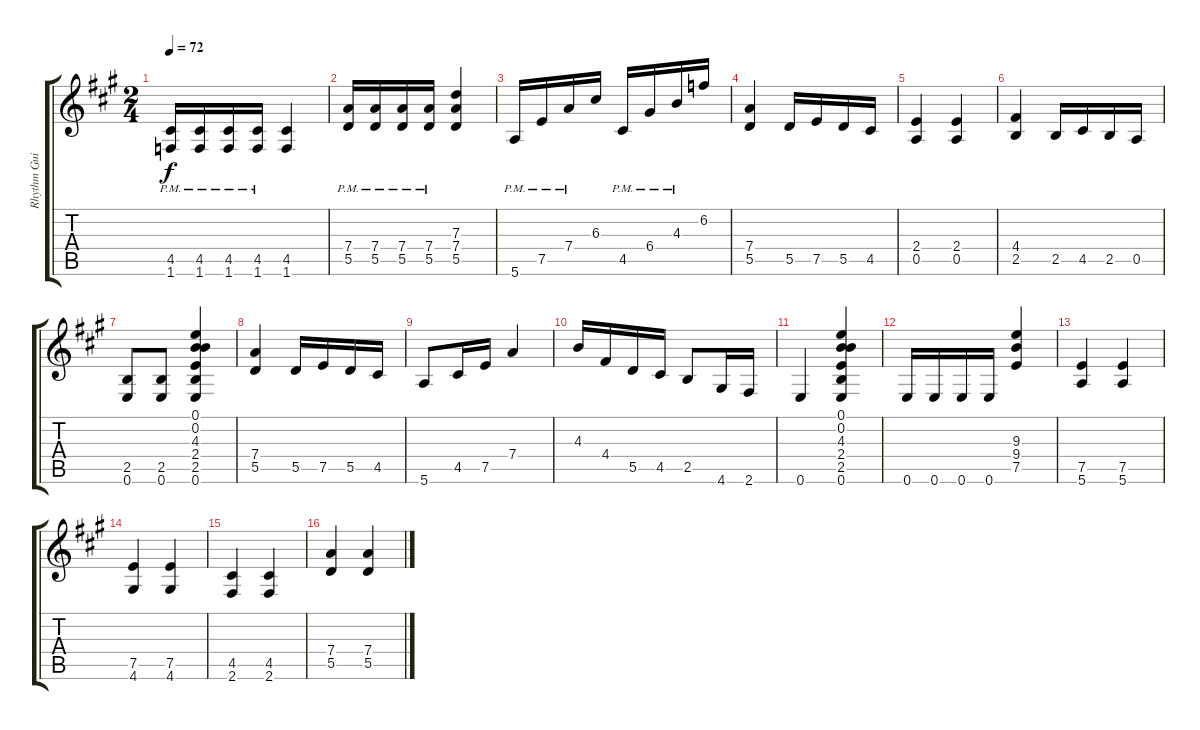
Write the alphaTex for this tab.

\track ("Rhythm Guitar" "Rhythm Gui") {instrument acousticguitarnylon}
\staff {score tabs}
\tuning (E4 B3 G3 D3 A2 E2) {hide}
\ts (2 4)
\tempo 72
\clef g2
\ks a
(4.5{pm} 1.6{pm}).16{dy f} (4.5{pm} 1.6{pm}).16 (4.5{pm} 1.6{pm}).16 (4.5{pm} 1.6{pm}).16 (4.5 1.6).4 |
(7.4{pm} 5.5{pm}).16 (7.4{pm} 5.5{pm}).16 (7.4{pm} 5.5{pm}).16 (7.4{pm} 5.5{pm}).16 (7.3 7.4 5.5).4 |
5.6{pm}.16 7.5{pm}.16 7.4{pm}.16 6.3.16 4.5{pm}.16 6.4{pm}.16 4.3{pm}.16 6.2.16 |
(7.4 5.5).4 5.5.16 7.5.16 5.5.16 4.5.16 |
(2.4 0.5).4 (2.4 0.5).4 |
(4.4 2.5).4 2.5.16 4.5.16 2.5.16 0.5.16 |
(2.5 0.6).8 (2.5 0.6).8 (0.1 0.2 4.3 2.4 2.5 0.6).4 |
(7.4 5.5).4 5.5.16 7.5.16 5.5.16 4.5.16 |
5.6.8 4.5.16 7.5.16 7.4.4 |
4.3.16 4.4.16 5.5.16 4.5.16 2.5.8 4.6.16 2.6.16 |
0.6.4 (0.1 0.2 4.3 2.4 2.5 0.6).4 |
0.6.16 0.6.16 0.6.16 0.6.16 (9.3 9.4 7.5).4 |
(7.5 5.6).4 (7.5 5.6).4 |
(7.5 4.6).4 (7.5 4.6).4 |
(4.5 2.6).4 (4.5 2.6).4 |
(7.4 5.5).4 (7.4 5.5).4
